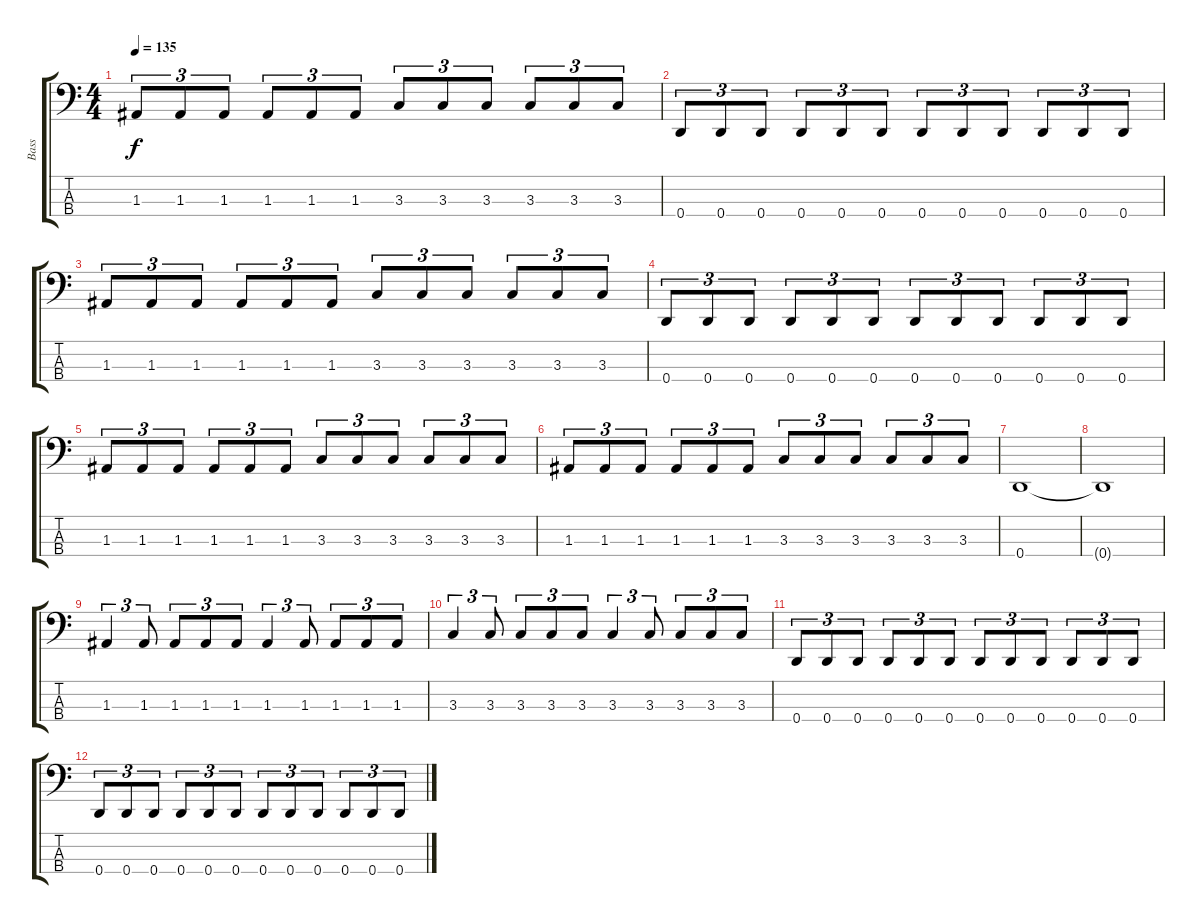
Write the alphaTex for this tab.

\track ("Bass" "Bass") {instrument electricbasspick}
\staff {score tabs}
\tuning (G2 D2 A1 D1) {hide}
\ts (4 4)
\tempo 135
\clef f4
\ks c
1.3.8{tu (3 2) dy f} 1.3.8{tu (3 2)} 1.3.8{tu (3 2)} 1.3.8{tu (3 2)} 1.3.8{tu (3 2)} 1.3.8{tu (3 2)} 3.3.8{tu (3 2)} 3.3.8{tu (3 2)} 3.3.8{tu (3 2)} 3.3.8{tu (3 2)} 3.3.8{tu (3 2)} 3.3.8{tu (3 2)} |
0.4.8{tu (3 2)} 0.4.8{tu (3 2)} 0.4.8{tu (3 2)} 0.4.8{tu (3 2)} 0.4.8{tu (3 2)} 0.4.8{tu (3 2)} 0.4.8{tu (3 2)} 0.4.8{tu (3 2)} 0.4.8{tu (3 2)} 0.4.8{tu (3 2)} 0.4.8{tu (3 2)} 0.4.8{tu (3 2)} |
1.3.8{tu (3 2)} 1.3.8{tu (3 2)} 1.3.8{tu (3 2)} 1.3.8{tu (3 2)} 1.3.8{tu (3 2)} 1.3.8{tu (3 2)} 3.3.8{tu (3 2)} 3.3.8{tu (3 2)} 3.3.8{tu (3 2)} 3.3.8{tu (3 2)} 3.3.8{tu (3 2)} 3.3.8{tu (3 2)} |
0.4.8{tu (3 2)} 0.4.8{tu (3 2)} 0.4.8{tu (3 2)} 0.4.8{tu (3 2)} 0.4.8{tu (3 2)} 0.4.8{tu (3 2)} 0.4.8{tu (3 2)} 0.4.8{tu (3 2)} 0.4.8{tu (3 2)} 0.4.8{tu (3 2)} 0.4.8{tu (3 2)} 0.4.8{tu (3 2)} |
1.3.8{tu (3 2)} 1.3.8{tu (3 2)} 1.3.8{tu (3 2)} 1.3.8{tu (3 2)} 1.3.8{tu (3 2)} 1.3.8{tu (3 2)} 3.3.8{tu (3 2)} 3.3.8{tu (3 2)} 3.3.8{tu (3 2)} 3.3.8{tu (3 2)} 3.3.8{tu (3 2)} 3.3.8{tu (3 2)} |
1.3.8{tu (3 2)} 1.3.8{tu (3 2)} 1.3.8{tu (3 2)} 1.3.8{tu (3 2)} 1.3.8{tu (3 2)} 1.3.8{tu (3 2)} 3.3.8{tu (3 2)} 3.3.8{tu (3 2)} 3.3.8{tu (3 2)} 3.3.8{tu (3 2)} 3.3.8{tu (3 2)} 3.3.8{tu (3 2)} |
0.4.1 |
0.4{t}.1 |
1.3.4{tu (3 2)} 1.3.8{tu (3 2)} 1.3.8{tu (3 2)} 1.3.8{tu (3 2)} 1.3.8{tu (3 2)} 1.3.4{tu (3 2)} 1.3.8{tu (3 2)} 1.3.8{tu (3 2)} 1.3.8{tu (3 2)} 1.3.8{tu (3 2)} |
3.3.4{tu (3 2)} 3.3.8{tu (3 2)} 3.3.8{tu (3 2)} 3.3.8{tu (3 2)} 3.3.8{tu (3 2)} 3.3.4{tu (3 2)} 3.3.8{tu (3 2)} 3.3.8{tu (3 2)} 3.3.8{tu (3 2)} 3.3.8{tu (3 2)} |
0.4.8{tu (3 2)} 0.4.8{tu (3 2)} 0.4.8{tu (3 2)} 0.4.8{tu (3 2)} 0.4.8{tu (3 2)} 0.4.8{tu (3 2)} 0.4.8{tu (3 2)} 0.4.8{tu (3 2)} 0.4.8{tu (3 2)} 0.4.8{tu (3 2)} 0.4.8{tu (3 2)} 0.4.8{tu (3 2)} |
0.4.8{tu (3 2)} 0.4.8{tu (3 2)} 0.4.8{tu (3 2)} 0.4.8{tu (3 2)} 0.4.8{tu (3 2)} 0.4.8{tu (3 2)} 0.4.8{tu (3 2)} 0.4.8{tu (3 2)} 0.4.8{tu (3 2)} 0.4.8{tu (3 2)} 0.4.8{tu (3 2)} 0.4.8{tu (3 2)}
